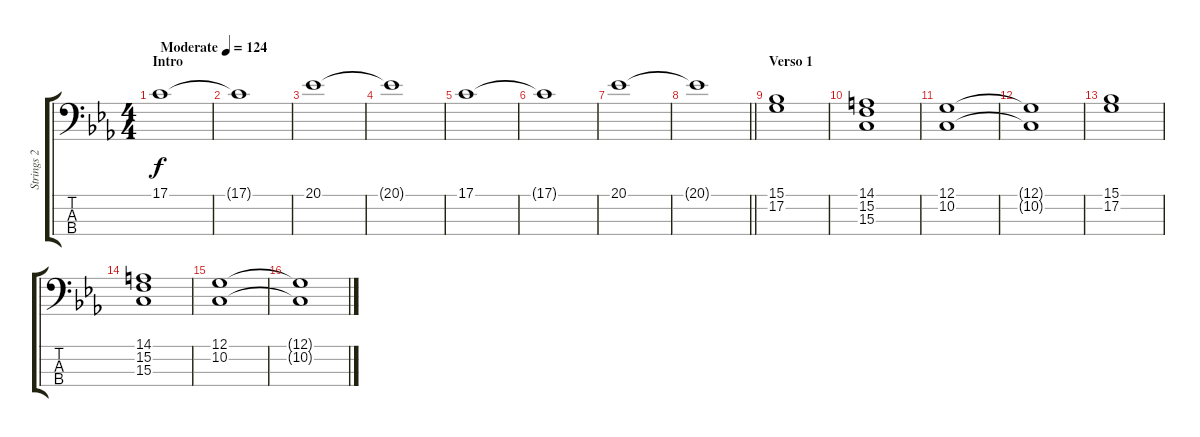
\track ("Strings 2" "Strings 2") {instrument recorder}
\staff {score tabs}
\tuning (G2 D2 A1 E1) {hide}
\ts (4 4)
\section ("" "Intro")
\tempo (124 "Moderate")
\clef f4
\ks eb
17.1.1{dy f instrument recorder} |
17.1{t}.1 |
20.1.1 |
20.1{t}.1 |
17.1.1 |
17.1{t}.1 |
20.1.1 |
\barLineRight lightlight
20.1{t}.1 |
\section ("" "Verso 1")
(15.1 17.2).1 |
(14.1 15.2 15.3).1 |
(12.1 10.2).1 |
(12.1{t} 10.2{t}).1 |
(15.1 17.2).1 |
(14.1 15.2 15.3).1 |
(12.1 10.2).1 |
(12.1{t} 10.2{t}).1
